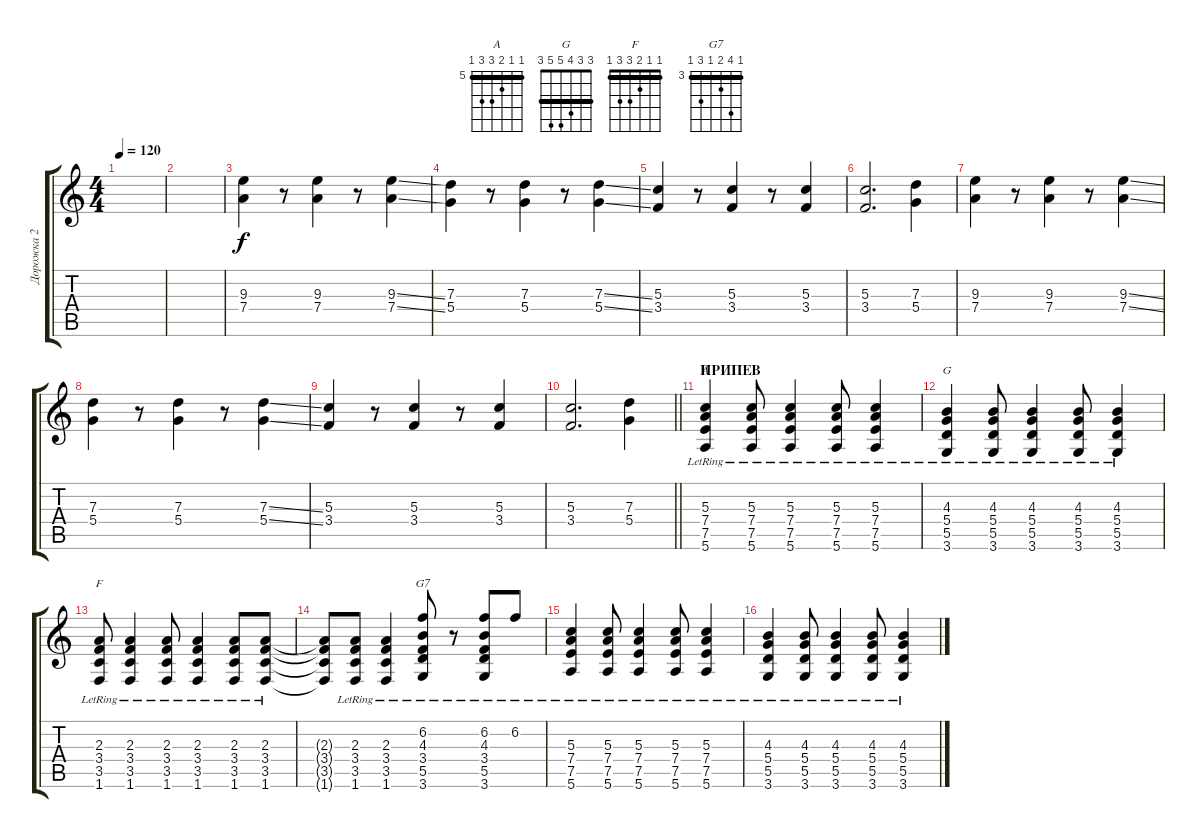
\track ("Дорожка 2" "Дорожка 2") {instrument electricguitarclean}
\staff {score tabs}
\tuning (E4 B3 G3 D3 A2 E2) {hide}
\chord ("A" 5 5 6 7 7 5) {firstfret 5 barre 5}
\chord ("G" 3 3 4 5 5 3) {barre 3}
\chord ("F" 1 1 2 3 3 1) {barre 1}
\chord ("G7" 3 6 4 3 5 3) {firstfret 3 barre 3}
\ts (4 4)
\tempo 120
\clef g2
\ks c
|
|
(9.3 7.4).4 r.8 (9.3 7.4).4 r.8 (9.3{ss} 7.4{ss}).4 |
(7.3 5.4).4 r.8 (7.3 5.4).4 r.8 (7.3{ss} 5.4{ss}).4 |
(5.3 3.4).4 r.8 (5.3 3.4).4 r.8 (5.3 3.4).4 |
(5.3 3.4).2{d} (7.3 5.4).4 |
(9.3 7.4).4 r.8 (9.3 7.4).4 r.8 (9.3{ss} 7.4{ss}).4 |
(7.3 5.4).4 r.8 (7.3 5.4).4 r.8 (7.3{ss} 5.4{ss}).4 |
(5.3 3.4).4 r.8 (5.3 3.4).4 r.8 (5.3 3.4).4 |
\barLineRight lightlight
(5.3 3.4).2{d} (7.3 5.4).4 |
\section ("" "ПРИПЕВ")
(5.3{lr} 7.4{lr} 7.5{lr} 5.6{lr}).4{ch "A"} (5.3{lr} 7.4{lr} 7.5{lr} 5.6{lr}).8 (5.3{lr} 7.4{lr} 7.5{lr} 5.6{lr}).4 (5.3{lr} 7.4{lr} 7.5{lr} 5.6{lr}).8 (5.3{lr} 7.4{lr} 7.5{lr} 5.6{lr}).4 |
(4.3{lr} 5.4{lr} 5.5{lr} 3.6{lr}).4{ch "G"} (4.3{lr} 5.4{lr} 5.5{lr} 3.6{lr}).8 (4.3{lr} 5.4{lr} 5.5{lr} 3.6{lr}).4 (4.3{lr} 5.4{lr} 5.5{lr} 3.6{lr}).8 (4.3{lr} 5.4{lr} 5.5{lr} 3.6{lr}).4 |
(2.3{lr} 3.4{lr} 3.5{lr} 1.6{lr}).8{ch "F"} (2.3{lr} 3.4{lr} 3.5{lr} 1.6{lr}).4 (2.3{lr} 3.4{lr} 3.5{lr} 1.6{lr}).8 (2.3{lr} 3.4{lr} 3.5{lr} 1.6{lr}).4 (2.3{lr} 3.4{lr} 3.5{lr} 1.6{lr}).8 (2.3{lr} 3.4{lr} 3.5{lr} 1.6{lr}).8 |
(2.3{t} 3.4{t} 3.5{t} 1.6{t}).8 (2.3{lr} 3.4{lr} 3.5{lr} 1.6{lr}).8 (2.3{lr} 3.4{lr} 3.5{lr} 1.6{lr}).4 (6.2{lr} 4.3{lr} 3.4{lr} 5.5{lr} 3.6{lr}).8{ch "G7"} r.8 (6.2{lr} 4.3{lr} 3.4{lr} 5.5{lr} 3.6{lr}).8 6.2{lr}.8 |
(5.3{lr} 7.4{lr} 7.5{lr} 5.6{lr}).4 (5.3{lr} 7.4{lr} 7.5{lr} 5.6{lr}).8 (5.3{lr} 7.4{lr} 7.5{lr} 5.6{lr}).4 (5.3{lr} 7.4{lr} 7.5{lr} 5.6{lr}).8 (5.3{lr} 7.4{lr} 7.5{lr} 5.6{lr}).4 |
(4.3{lr} 5.4{lr} 5.5{lr} 3.6{lr}).4 (4.3{lr} 5.4{lr} 5.5{lr} 3.6{lr}).8 (4.3{lr} 5.4{lr} 5.5{lr} 3.6{lr}).4 (4.3{lr} 5.4{lr} 5.5{lr} 3.6{lr}).8 (4.3{lr} 5.4{lr} 5.5{lr} 3.6{lr}).4
